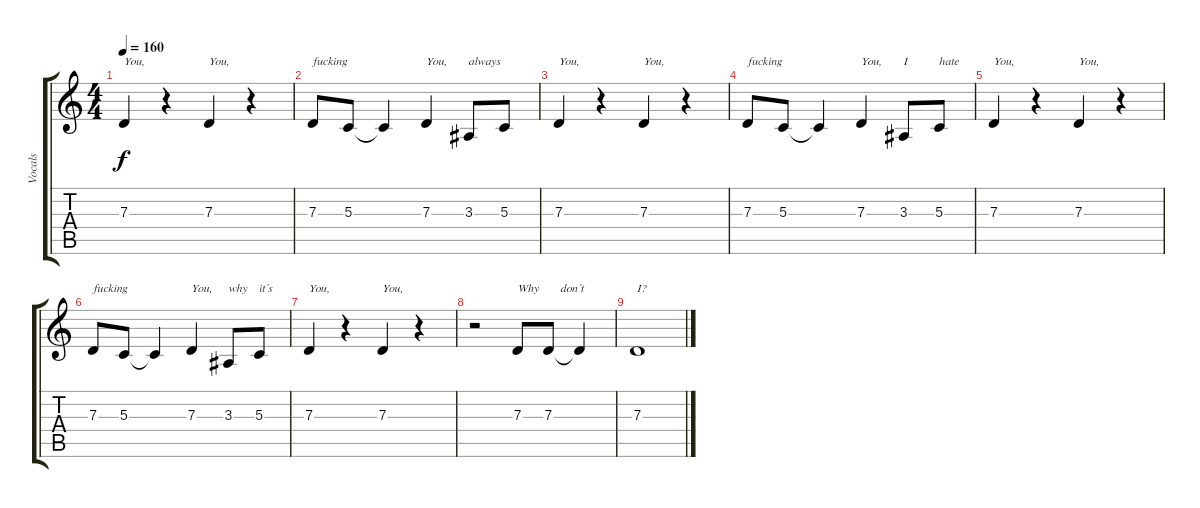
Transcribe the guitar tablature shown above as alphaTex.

\track ("Vocals" "Vocals") {instrument lead6voice}
\staff {score tabs}
\tuning (E4 B3 G3 D3 A2 E2) {hide}
\ts (4 4)
\tempo 160
\clef g2
\ks c
7.3.4{txt "You," dy f} r.4 7.3.4{txt "You,"} r.4 |
7.3.8{txt "fucking"} 5.3.8 5.3{t}.4 7.3.4{txt "You,"} 3.3.8{txt "always"} 5.3.8 |
7.3.4{txt "You,"} r.4 7.3.4{txt "You,"} r.4 |
7.3.8{txt "fucking"} 5.3.8 5.3{t}.4 7.3.4{txt "You,"} 3.3.8{txt "I"} 5.3.8{txt "hate"} |
7.3.4{txt "You,"} r.4 7.3.4{txt "You,"} r.4 |
7.3.8{txt "fucking"} 5.3.8 5.3{t}.4 7.3.4{txt "You,"} 3.3.8{txt "why"} 5.3.8{txt "it´s"} |
7.3.4{txt "You,"} r.4 7.3.4{txt "You,"} r.4 |
r.2 7.3.8{txt "Why"} 7.3.8{txt "    don´t"} 7.3{t}.4 |
7.3.1{txt "I?"}
